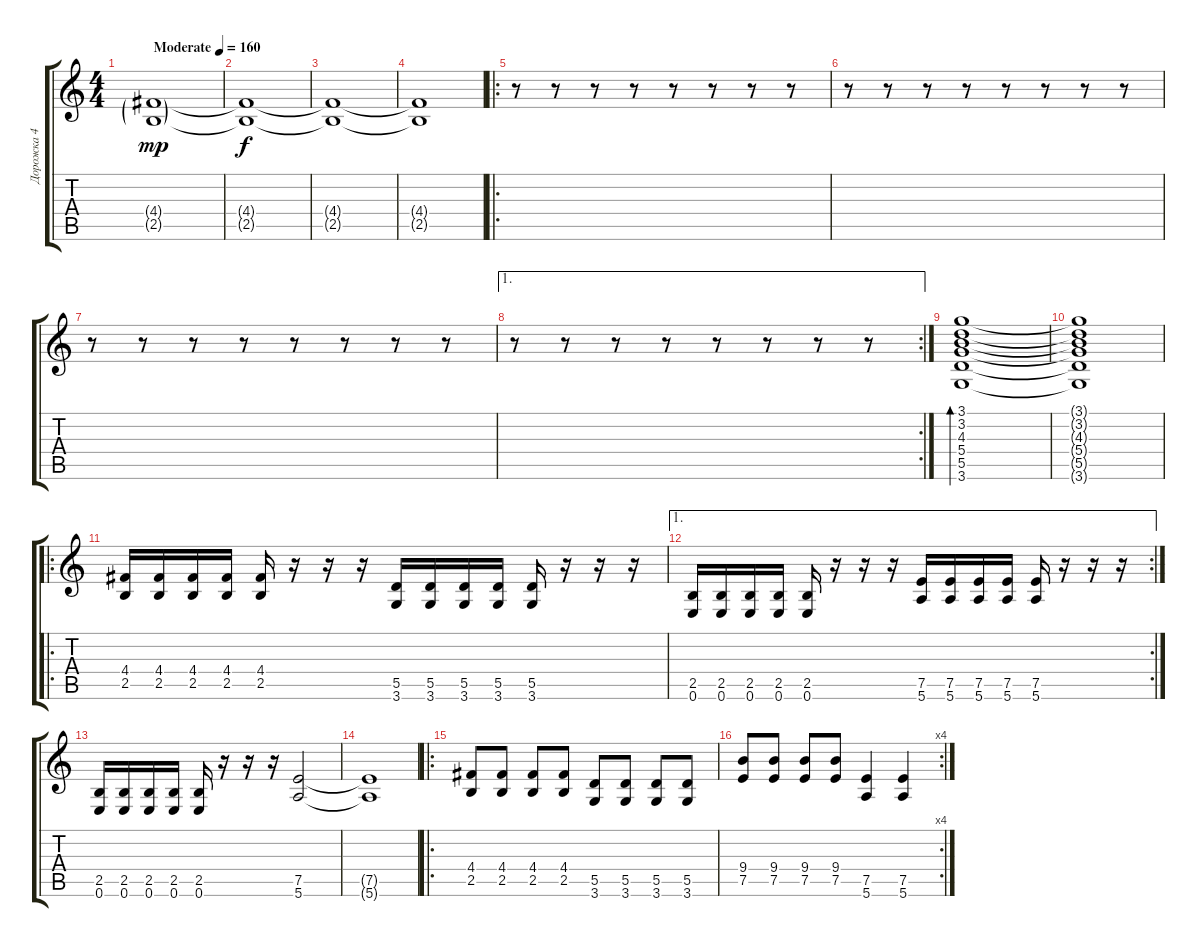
\track ("Дорожка 4" "Дорожка 4") {instrument overdrivenguitar}
\staff {score tabs}
\tuning (E4 B3 G3 D3 A2 E2) {hide}
\ts (4 4)
\tempo (160 "Moderate")
\clef g2
\ks c
(4.4{g} 2.5{g}).1{dy mp instrument overdrivenguitar} |
(4.4{t} 2.5{t}).1{dy f} |
(4.4{t} 2.5{t}).1 |
(4.4{t} 2.5{t}).1 |
\ro
r.8 r.8 r.8 r.8 r.8 r.8 r.8 r.8 |
r.8 r.8 r.8 r.8 r.8 r.8 r.8 r.8 |
r.8 r.8 r.8 r.8 r.8 r.8 r.8 r.8 |
\ae 1
\rc 2
r.8 r.8 r.8 r.8 r.8 r.8 r.8 r.8 |
(3.1 3.2 4.3 5.4 5.5 3.6).1{bd 60} |
(3.1{t} 3.2{t} 4.3{t} 5.4{t} 5.5{t} 3.6{t}).1 |
\ro
(4.4 2.5).16 (4.4 2.5).16 (4.4 2.5).16 (4.4 2.5).16 (4.4 2.5).16 r.16 r.16 r.16 (5.5 3.6).16 (5.5 3.6).16 (5.5 3.6).16 (5.5 3.6).16 (5.5 3.6).16 r.16 r.16 r.16 |
\ae 1
\rc 2
(2.5 0.6).16 (2.5 0.6).16 (2.5 0.6).16 (2.5 0.6).16 (2.5 0.6).16 r.16 r.16 r.16 (7.5 5.6).16 (7.5 5.6).16 (7.5 5.6).16 (7.5 5.6).16 (7.5 5.6).16 r.16 r.16 r.16 |
(2.5 0.6).16 (2.5 0.6).16 (2.5 0.6).16 (2.5 0.6).16 (2.5 0.6).16 r.16 r.16 r.16 (7.5 5.6).2 |
(7.5{t} 5.6{t}).1 |
\ro
(4.4 2.5).8 (4.4 2.5).8 (4.4 2.5).8 (4.4 2.5).8 (5.5 3.6).8 (5.5 3.6).8 (5.5 3.6).8 (5.5 3.6).8 |
\rc 4
(9.4 7.5).8 (9.4 7.5).8 (9.4 7.5).8 (9.4 7.5).8 (7.5 5.6).4 (7.5 5.6).4
